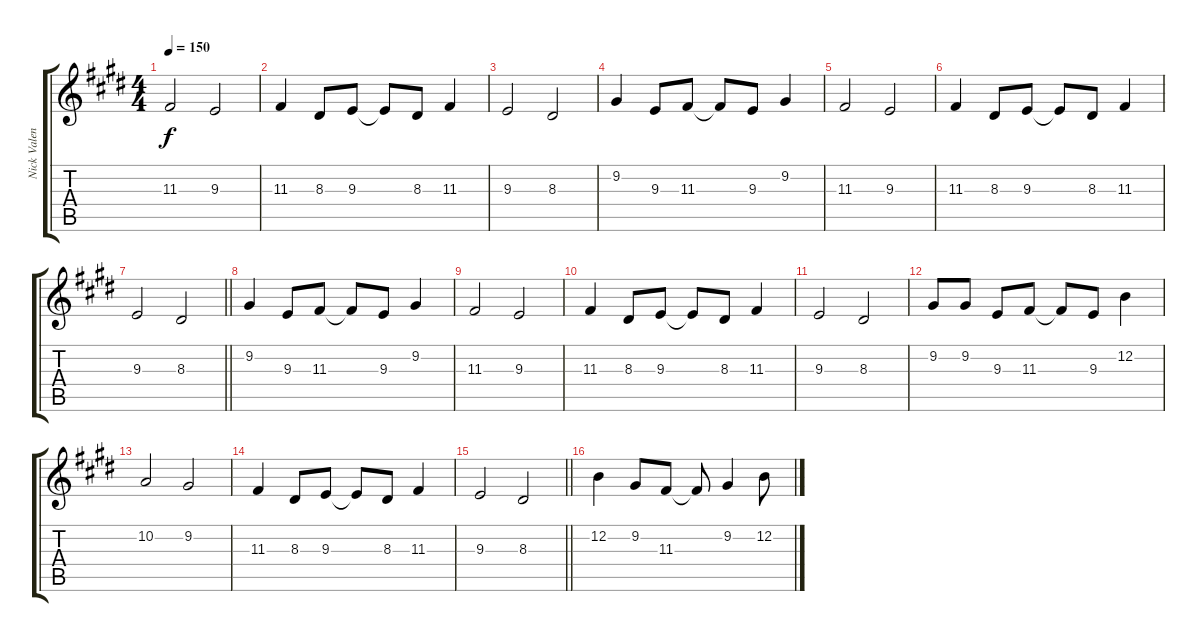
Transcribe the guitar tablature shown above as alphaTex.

\track ("Nick Valensi - Lead Guitar" "Nick Valen") {instrument lead1square}
\staff {score tabs}
\tuning (E4 B3 G3 D3 A2 E2) {hide}
\ts (4 4)
\tempo 150
\clef g2
\ks e
11.3.2{dy f} 9.3.2 |
11.3.4 8.3.8 9.3.8 9.3{t}.8 8.3.8 11.3.4 |
9.3.2 8.3.2 |
9.2.4 9.3.8 11.3.8 11.3{t}.8 9.3.8 9.2.4 |
11.3.2 9.3.2 |
11.3.4 8.3.8 9.3.8 9.3{t}.8 8.3.8 11.3.4 |
\barLineRight lightlight
9.3.2 8.3.2 |
9.2.4 9.3.8 11.3.8 11.3{t}.8 9.3.8 9.2.4 |
11.3.2 9.3.2 |
11.3.4 8.3.8 9.3.8 9.3{t}.8 8.3.8 11.3.4 |
9.3.2 8.3.2 |
9.2.8 9.2.8 9.3.8 11.3.8 11.3{t}.8 9.3.8 12.2.4 |
10.2.2 9.2.2 |
11.3.4 8.3.8 9.3.8 9.3{t}.8 8.3.8 11.3.4 |
\barLineRight lightlight
9.3.2 8.3.2 |
12.2.4 9.2.8 11.3.8 11.3{t}.8 9.2.4 12.2.8
